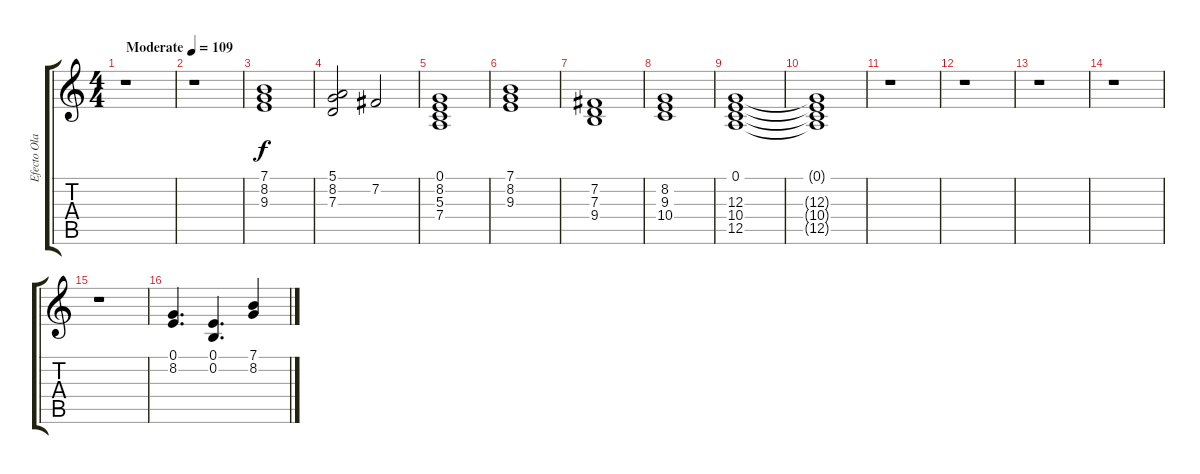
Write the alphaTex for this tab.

\track ("Efecto Olas" "Efecto Ola") {instrument fx7echoes}
\staff {score tabs}
\tuning (E4 B3 G3 D3 A2 E2) {hide}
\ts (4 4)
\tempo (109 "Moderate")
\clef g2
\ks c
r.1{dy f instrument fx7echoes} |
r.1 |
(7.1 8.2 9.3).1 |
(5.1 8.2 7.3).2 7.2.2 |
(0.1 8.2 5.3 7.4).1 |
(7.1 8.2 9.3).1 |
(7.2 7.3 9.4).1 |
(8.2 9.3 10.4).1 |
(0.1 12.3 10.4 12.5).1 |
(0.1{t} 12.3{t} 10.4{t} 12.5{t}).1 |
r.1 |
r.1 |
r.1 |
r.1 |
r.1 |
(0.1 8.2).4{d} (0.1 0.2).4{d} (7.1 8.2).4
